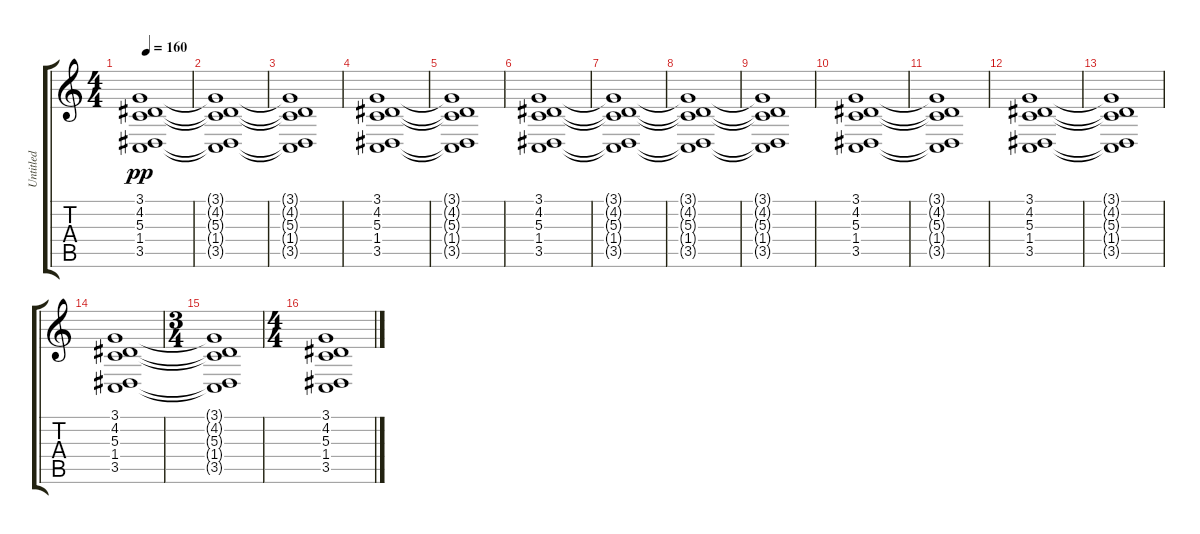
\track ("Untitled" "Untitled") {instrument stringensemble2}
\staff {score tabs}
\tuning (E4 B3 G3 D3 A2 E2) {hide}
\ts (4 4)
\tempo 160
\clef g2
\ks c
(3.1 4.2 5.3 1.4 3.5).1{dy pp} |
(3.1{t} 4.2{t} 5.3{t} 1.4{t} 3.5{t}).1 |
(3.1{t} 4.2{t} 5.3{t} 1.4{t} 3.5{t}).1 |
(3.1 4.2 5.3 1.4 3.5).1 |
(3.1{t} 4.2{t} 5.3{t} 1.4{t} 3.5{t}).1 |
(3.1 4.2 5.3 1.4 3.5).1 |
(3.1{t} 4.2{t} 5.3{t} 1.4{t} 3.5{t}).1 |
(3.1{t} 4.2{t} 5.3{t} 1.4{t} 3.5{t}).1 |
(3.1{t} 4.2{t} 5.3{t} 1.4{t} 3.5{t}).1 |
(3.1 4.2 5.3 1.4 3.5).1 |
(3.1{t} 4.2{t} 5.3{t} 1.4{t} 3.5{t}).1 |
(3.1 4.2 5.3 1.4 3.5).1 |
(3.1{t} 4.2{t} 5.3{t} 1.4{t} 3.5{t}).1 |
(3.1 4.2 5.3 1.4 3.5).1 |
\ts (3 4)
(3.1{t} 4.2{t} 5.3{t} 1.4{t} 3.5{t}).1 |
\ts (4 4)
(3.1 4.2 5.3 1.4 3.5).1
